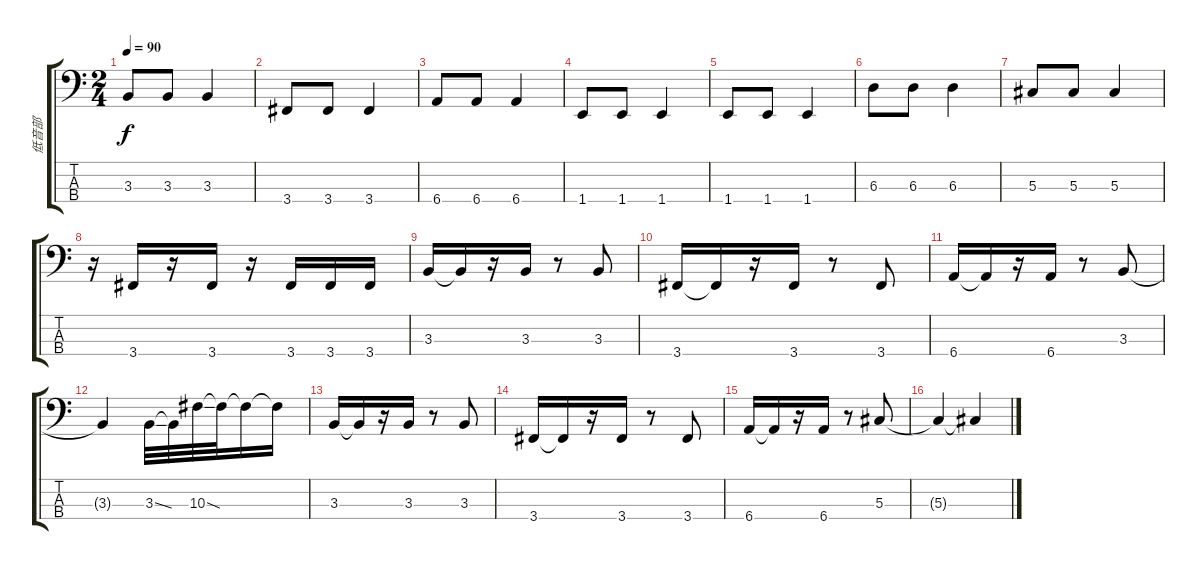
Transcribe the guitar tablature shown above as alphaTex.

\track ("低音部" "低音部") {instrument electricbassfinger}
\staff {score tabs}
\tuning (Gb2 Db2 Ab1 Eb1) {hide}
\ts (2 4)
\tempo 90
\clef f4
\ks c
3.3.8{dy f} 3.3.8 3.3.4 |
3.4.8 3.4.8 3.4.4 |
6.4.8 6.4.8 6.4.4 |
1.4.8 1.4.8 1.4.4 |
1.4.8 1.4.8 1.4.4 |
6.3.8 6.3.8 6.3.4 |
5.3.8 5.3.8 5.3.4 |
r.16 3.4.16 r.16 3.4.16 r.16 3.4.16 3.4.16 3.4.16 |
3.3.16 3.3{t}.16 r.16 3.3.16 r.8 3.3.8 |
3.4.16 3.4{t}.16 r.16 3.4.16 r.8 3.4.8 |
6.4.16 6.4{t}.16 r.16 6.4.16 r.8 3.3.8 |
3.3{t}.4 3.3{ss}.32 3.3{t}.32 10.3{ss}.32 10.3{t}.32 10.3{t}.16 10.3{t}.16 |
3.3.16 3.3{t}.16 r.16 3.3.16 r.8 3.3.8 |
3.4.16 3.4{t}.16 r.16 3.4.16 r.8 3.4.8 |
6.4.16 6.4{t}.16 r.16 6.4.16 r.8 5.3.8 |
5.3{t}.4 5.3{t}.4
